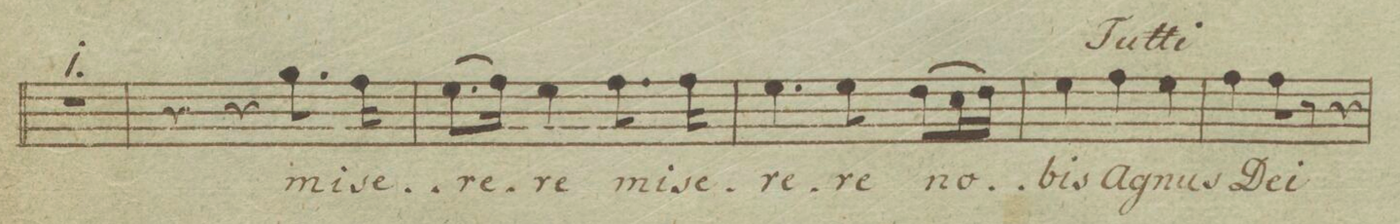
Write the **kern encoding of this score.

**kern	**text
*I"Tenore.	*
*clefC4	*
*k[b-e-a-d-g-]	*
*M3/4	*
2.r	.
=28	=28
4r	.
4r	.
8.f\	mi-
16e-\	-se-
=29	=29
(8.d-\L	-re-
16e-\Jk)	.
4d-\	-re
8.e-\	mi-
16e-\	-se-
=30	=30
4.d-\	-re-
8d-\	-re
(8c\L	no-
16B-\L	.
16c\JJ)	.
=31	=31
4d-\	-bis
4e-\	A-
4d-\	-gnus
=32	=32
4e-\	De-
8e-\	-i
8r	.
4r	.
=33	=33
*-	*-
